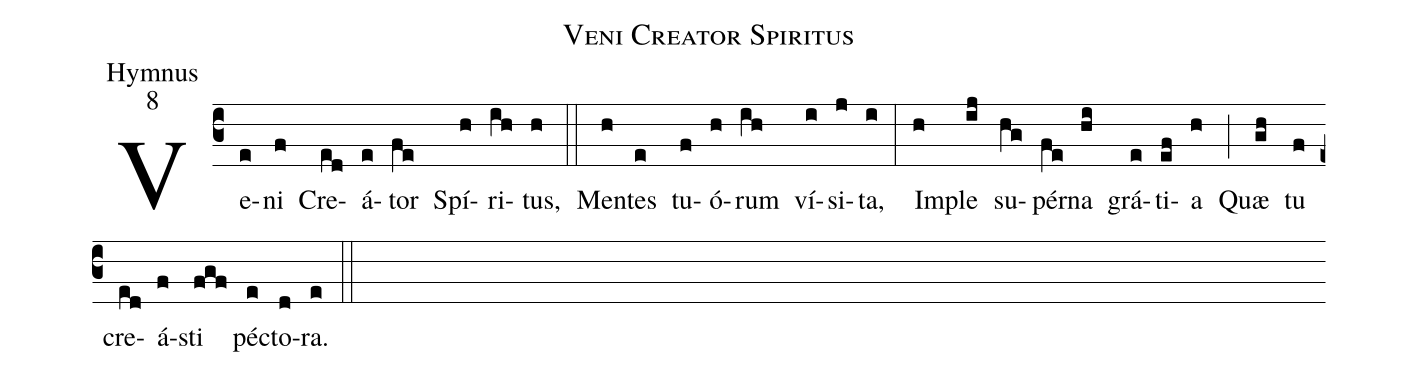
name:Veni Creator Spiritus;
office-part:Hymnus;
mode:8;
%%
(c3) Ve(e)ni(f) Cre(ed)á(e)tor(fe) Spí(h)ri(ih)tus,(h) (::)
Men(h)tes(e) tu(f)ó(h)rum(ih) ví(i)si(j)ta,(i) (:)
Im(h)ple(ij) su(hg)pér(fe)na(hi) grá(e)ti(ef)a(h) (;) Quæ(gh) tu(f) cre(ed)á(f)sti(fgf) pé(e)cto(d)ra.(e) (::)
